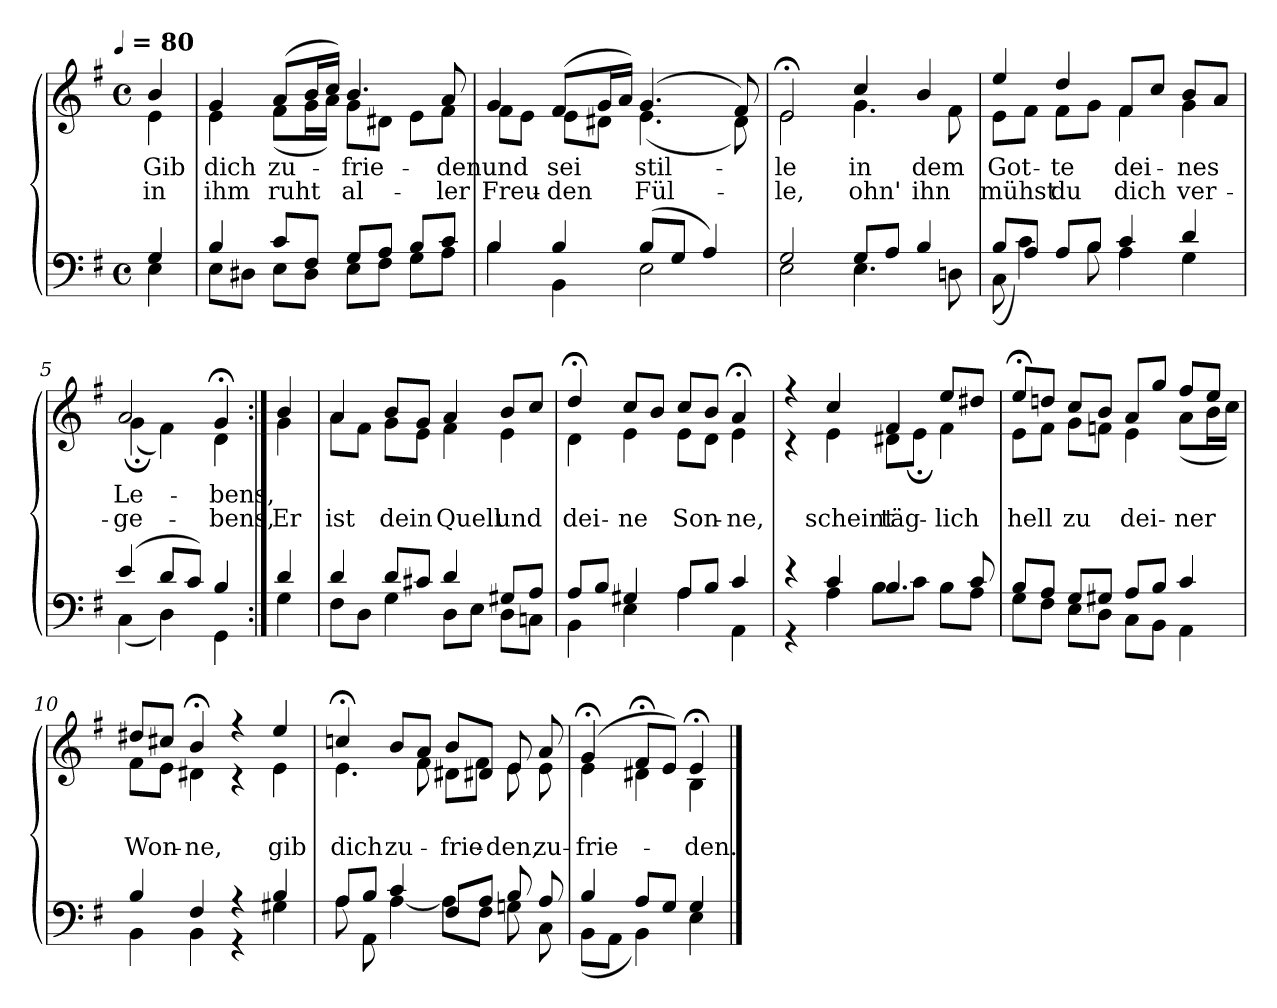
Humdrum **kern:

**kern	**kern	**text	**text	**dynam
*part1	*part1	*part1	*part1	*part1
*staff2	*staff1	*staff1	*staff1	*staff1/2
*clefF4	*clefG2	*	*	*
*k[f#]	*k[f#]	*	*	*
!!LO:TX:omd:t=[quarter] = 80
*M4/4	*M4/4	*	*	*
*met(c)	*met(c)	*	*	*
*MM80	*MM80	*	*	*
=	=	=	=	=
*^	*^	*	*	*
4G	4E	4b	4e	Gib	in	.
=1	=1	=1	=1	=1	=1	=1
4B	8EL	4g	4e	dich	ihm	.
.	8D#XJ	.	.	.	.	.
8cL	8EL	(8aL	(8f#L	zu-	ruht	.
8F#J	8D#J	16bL	16gL	.	.	.
.	.	16ccJJ)	16aJJ)	.	.	.
8GL	8EL	4.b	8gL	-frie-	al-	.
8AJ	8F#J	.	8d#XJ	.	.	.
8BL	8GL	.	8eL	.	.	.
8cJ	8AJ	8a	8f#J	-den	-ler	.
=2	=2	=2	=2	=2	=2	=2
*	*	*MM79	*	*	*	*
4B	4B	4g	8f#L	und	Freu-	.
.	.	.	8eJ	.	.	.
4B	4BB	(8f#L	8eL	sei	-den	.
.	.	16gL	8d#XJ	.	.	.
.	.	16aJJ)	.	.	.	.
(8BL	2E	(4.g	(4.e	stil-	Fül-	.
8GJ	.	.	.	.	.	.
4A)	.	.	.	.	.	.
.	.	8f#)	8d#)	.	.	.
=3	=3	=3	=3	=3	=3	=3
2G	2E	2e;<	2e	-le	-le,	.
8GL	4.E	4cc	4.g	in	ohn'	♩ = 80
8AJ	.	.	.	.	.	.
4B	.	4b	.	dem	ihn	.
.	8Dn	.	8f#	.	.	.
=4	=4	=4	=4	=4	=4	=4
8BL	(8C	4ee	8eL	Got-	mühst	.
8AJ	4c)	.	8f#J	.	.	.
8AL	.	4dd	8f#L	-te	du	.
8BJ	8B	.	8gJ	.	.	.
4c	4A	8f#L	4f#	dei-	dich	.
.	.	8ccJ	.	.	.	.
4d	4G	8bL	4g	-nes	ver-	.
.	.	8aJ	.	.	.	.
!!LO:LB:g=z	!!
=5	=5	=5	=5	=5	=5	=5
*	*	*MM79	*	*	*	*
(4e	(4C	2a	(4g;	Le-	-ge-	.
8dL	4D)	.	4f#)	.	.	.
8cJ)	.	.	.	.	.	.
4B	4GG	4g;<	4d	-bens,	-bens,	.
=:|!	=:|!	=:|!	=:|!	=:|!	=:|!	=:|!
*	*	*MM78	*	*	*	*
4d	4G	4b	4g	.	Er	.
=6	=6	=6	=6	=6	=6	=6
4d	8F#L	4a	8aL	.	ist	.
.	8DJ	.	8f#J	.	.	.
8dL	4G	8bL	8gL	.	dein	.
8c#XJ	.	8gJ	8eJ	.	.	.
4d	8DL	4a	4f#	.	Quell	.
.	8EJ	.	.	.	.	.
8G#XL	8DL	8bL	4e	.	und	.
8AJ	8CnJ	8ccJ	.	.	.	.
=7	=7	=7	=7	=7	=7	=7
8AL	4BB	4dd;<	4d	.	dei-	.
8BJ	.	.	.	.	.	.
4G#X	4E	8ccL	4e	.	-ne	♩ = 77
.	.	8bJ	.	.	.	.
8AL	4A	8ccL	8eL	.	Son-	♩ = 76
8BJ	.	8bJ	8dJ	.	.	.
4c	4AA	4a;<	4e	.	-ne,	.
=8	=8	=8	=8	=8	=8	=8
4r	4r	4r	4r	.	.	.
4c	4A	4cc	4e	.	scheint	.
4.B	8BL	4f#	8d#XL	.	täg-	.
.	8cJ	.	8e;J	.	.	.
.	8BL	8eeL	4f#	.	-lich	♩ = 77
8c	8AJ	8dd#XJ	.	.	.	.
!!LO:LB:g=z	!!
=9	=9	=9	=9	=9	=9	=9
8BL	8GL	8ee;<L	8eL	.	hell	.
8AJ	8F#J	8ddnJ	8f#J	.	.	.
8GL	8EL	8ccL	8gL	.	zu	.
8G#XJ	8DJ	8bJ	8fnJ	.	.	.
8AL	8CL	8aL	4e	.	dei-	♩ = 76
8BJ	8BBJ	8ggJ	.	.	.	.
4c	4AA	8ff#L	(8aL	.	-ner	.
.	.	8eeJ	16bL	.	.	.
.	.	.	16ccJJ)	.	.	.
=10	=10	=10	=10	=10	=10	=10
4B	4BB	8dd#XL	8f#L	.	Won-	.
.	.	8cc#XJ	8eJ	.	.	.
4F#	4BB	4b;<	4d#X	.	-ne,	.
4r	4r	4r	4r	.	.	.
4B	4G#X	4ee	4e	.	gib	♩ = 75
=11	=11	=11	=11	=11	=11	=11
*	*	*MM74	*	*	*	*
8AL	8A	((>4ccn;<	4.e	.	dich	.
8BJ	8AA	.	.	.	.	.
4c	[4A	8bL	.	.	zu-	.
.	.	8aJ	8f#	.	.	.
8F#L	8AL]	8bL	8d#XL	.	-frie-	.
8AJ	8F#J	8d#XJ	8f#J	.	.	.
8B	8Gn	8e	8e	.	-den,	♩ = 70
8A	8C	8a	8e	.	zu-	.
=12	=12	=12	=12	=12	=12	=12
*	*	*MM66	*	*	*	*
4B	(8BBL	(4g;<	4e	.	-frie-	.
.	8AAJ	.	.	.	.	.
8AL	4BB)	8f#;<L	4d#X	.	.	♩ = 60
8GJ	.	8eJ)	.	.	.	.
4G	4E	4e;<	4B	.	-den.	.
*v	*v	*	*	*	*	*
*	*v	*v	*	*	*
==	==	==	==	==
*-	*-	*-	*-	*-
